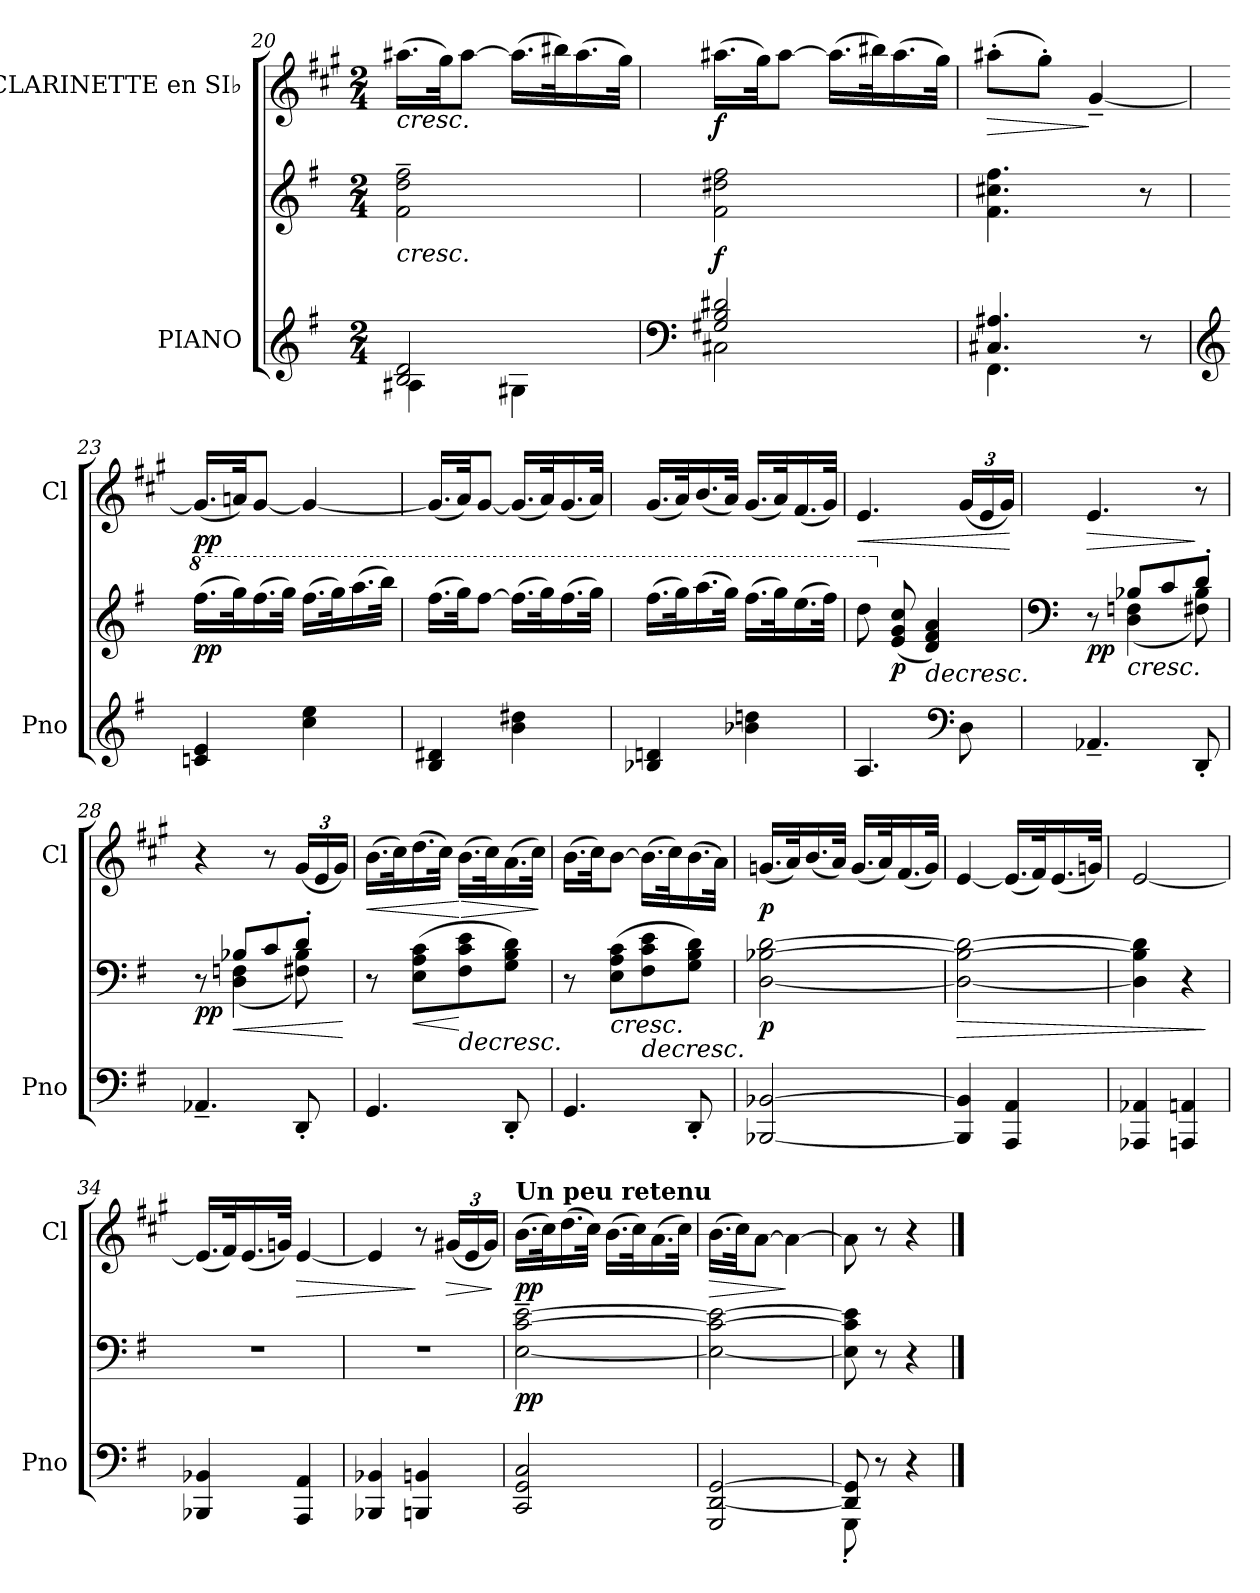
**kern	**kern	**dynam	**kern	**dynam
*part2	*part2	*part2	*part1	*part1
*staff3	*staff2	*staff2/3	*staff1	*staff1
*I"PIANO	*	*	*I"CLARINETTE en SI♭	*
*I'Pno	*	*	*I'Cl	*
*clefG2	*clefG2	*	*clefG2	*
*	*	*	*ITrd1c2	*
*k[f#]	*k[f#]	*	*k[f#]	*
*M2/4	*M2/4	*	*M2/4	*
=20	=20	=20	=20	=20
*^	*	*	*	*
!	!	!	!	!LO:TX:b:i:t=cresc.	!
!	!	!LO:TX:b:i:t=cresc.	!	!	!
2B/ 2d/	4A#X\	2f#\~ 2dd\~ 2ff#\~	.	(>16.gg#X\LL	.
.	.	.	.	32ff#\JK)	.
.	.	.	.	[8gg#\J	.
.	4G#X\	.	.	(>16.gg#\LL]	.
.	.	.	.	32aa#X\K)	.
.	.	.	.	(>16.gg#\	.
.	.	.	.	32ff#\JJk)	.
=21	=21	=21	=21	=21	=21
*clefF4	*	*	*	*	*
!	!	!	!LO:DY:b	!	!LO:DY:b
2G#X/ 2B/ 2d#X/	2C#X\	2f#\ 2dd#X\ 2ff#\	f	(>16.gg#X\LL	f
.	.	.	.	32ff#\JK)	.
.	.	.	.	[8gg#\J	.
.	.	.	.	(>16.gg#\LL]	.
.	.	.	.	32aa#X\K)	.
.	.	.	.	(>16.gg#\	.
.	.	.	.	32ff#\JJk)	.
=22	=22	=22	=22	=22	=22
!	!	!	!	!	!LO:HP:b
4.C#X/ 4.A#X/	4.FF#\	4.f#\ 4.cc#X\ 4.ff#\	.	(>8gg#X'\L	>
.	.	.	.	8ff#'\J)	.
.	.	.	.	[4f#~/	]
8r	8ryy	8r	.	.	.
*v	*v	*	*	*	*
=23	=23	=23	=23	=23
*clefG2	*	*	*	*
*	*8va	*	*	*
*^	*	*	*	*
!	!	!	!LO:DY:b	!	!LO:DY:b
*v	*v	*	*	*	*
4cn/ 4e/	(>16.fff#\LL	pp	(<16.f#/LL]	pp
.	32ggg\K)	.	32gn/JK)	.
.	(>16.fff#\	.	[8f#/J	.
.	32ggg\JJk)	.	.	.
4cc\ 4ee\	(>16.fff#\LL	.	4f#/_	.
.	32ggg\K)	.	.	.
.	(>16.aaa\	.	.	.
.	32bbb\JJk)	.	.	.
!!LO:LB:g=z
=24	=24	=24	=24	=24
4B/ 4d#X/	(>16.fff#\LL	.	(<16.f#/LL]	.
.	32ggg\JK)	.	32g/JK)	.
.	[8fff#\J	.	[8f#/J	.
4b\ 4dd#X\	(>16.fff#\LL]	.	(<16.f#/LL]	.
.	32ggg\K)	.	32g/K)	.
.	(>16.fff#\	.	(<16.f#/	.
.	32ggg\JJk)	.	32g/JJk)	.
=25	=25	=25	=25	=25
4B-X/ 4dn/	(>16.fff#\LL	.	(<16.f#/LL	.
.	32ggg\K)	.	32g/K)	.
.	(>16.aaa\	.	(<16.a/	.
.	32ggg\JJk)	.	32g/JJk)	.
4b-X\ 4ddn\	(>16.fff#\LL	.	(<16.f#/LL	.
.	32ggg\K)	.	32g/K)	.
.	(>16.eee\	.	(<16.e/	.
.	32fff#\JJk)	.	32f#/JJk)	.
=26	=26	=26	=26	=26
!	!	!	!	!LO:HP:b
4.A/	8ddd\	.	4.d/	<
*	*X8va	*	*	*
!	!	!LO:DY:b	!	!
.	(<8e/ 8g/ 8cc/	p	.	.
!	!	!LO:HP:b	!	!
.	4d/ 4f#/ 4a/)	>	.	.
*clefF4	*	*	*	*
*	*	*	*Xbrackettup	*
8D\	.	.	(<24f#/LL	.
.	.	.	24d/	.
.	.	.	24f#/JJ)	.
.	.	.	.	[
=27	=27	=27	=27	=27
*	*clefF4	*	*	*
*	*^	*	*	*
!	!	!	!LO:DY:b	!	!LO:HP:b
4.AA-X~/	8r	8ryy	pp	4.d/	>
!	!	!	!LO:HP:b	!	!
.	8B-X/L	(<4D\ 4Fn\	<	.	.
.	8c/	.	.	.	.
8DD'/	8d'/J	8F#X\ 8B-\)	.	8r	]
*	*v	*v	*	*	*
.	.	]	.	.
=28	=28	=28	=28	=28
*	*^	*	*	*
!	!	!	!LO:DY:b	!	!
4.AA-X~/	8r	8ryy	pp	4r	.
!	!	!	!LO:HP:b	!	!
.	8B-X/L	(<4D\ 4Fn\	<	.	.
.	8c/	.	.	8r	.
8DD'/	8d'/J	8F#X\ 8B-\)	.	(<24f#/LL	.
.	.	.	.	24d/	.
.	.	.	.	24f#/JJ)	.
*	*v	*v	*	*	*
.	.	[	.	.
!!LO:LB:g=z
=29	=29	=29	=29	=29
!	!	!	!	!LO:HP:b
4.GG/	8r	.	(>16.a\LL	<
.	.	.	32b\K)	.
!	!	!LO:HP:b	!	!
.	(>8E\ 8A\ 8c\L	<	(>16.cc\	.
.	.	.	32b\JJk)	.
!	!	!LO:HP:n=1:b	!	!LO:HP:n=1:b
.	8F#\ 8c\ 8e\	[ >	(>16.a\LL	[ >
.	.	.	32b\K)	.
8DD'/	8G\ 8B\ 8d\J)	[	(>16.g\	.
.	.	.	32b\JJk)	.
.	.	.	.	]
=30	=30	=30	=30	=30
4.GG/	8r	.	(>16.a\LL	.
.	.	.	32b\JK)	.
!	!	!LO:HP:b	!	!
.	(>8E\ 8A\ 8c\L	<	[8a\J	.
!	!	!LO:HP:n=1:b	!	!
.	8F#\ 8c\ 8e\	] >	(>16.a\LL]	.
.	.	.	32b\K)	.
8DD'/	8G\ 8B\ 8d\J)	[	(>16.a\	.
.	.	.	32g\JJk)	.
=31	=31	=31	=31	=31
!	!	!LO:DY:b	!	!LO:DY:b
[2BBB-X/ [2BB-X/	[2D\ [2B-X\ [2d\	p	(<16.fn/LL	p
.	.	.	32g/K)	.
.	.	.	(<16.a/	.
.	.	.	32g/JJk)	.
.	.	.	(<16.f/LL	.
.	.	.	32g/K)	.
.	.	.	(<16.e/	.
.	.	.	32f/JJk)	.
=32	=32	=32	=32	=32
!	!	!LO:HP:b	!	!
4BBB-/] 4BB-/]	2D\_ 2B-\_ 2d\_	>	[4d/	.
4AAA/ 4AA/	.	.	(<16.d/LL]	.
.	.	.	32e/K)	.
.	.	.	(<16.d/	.
.	.	.	32fn/JJk)	.
=33	=33	=33	=33	=33
4AAA-X/ 4AA-X/	4D\] 4B-\] 4d\]	.	[2d/	.
4AAAn/ 4AAn/	4r	.	.	.
.	.	]	.	.
!!LO:LB:g=z
=34	=34	=34	=34	=34
!	!	!LO:DY:b	!	!
!	!	!LO:DY:n=1:b	!	!LO:DY:b
!	!	!	!	!LO:DY:n=1:b
4BBB-X/ 4BB-X/	2r	other-dynamics p	(<16.d/LL]	other-dynamics p
.	.	.	32e/K)	.
.	.	.	(<16.d/	.
.	.	.	32fn/JJk)	.
!	!	!	!	!LO:HP:b
4AAA/ 4AA/	.	.	[4d/	>
=35	=35	=35	=35	=35
4BBB-X/ 4BB-X/	2r	.	4d/]	.
4BBBn/ 4BBn/	.	.	8r	]
!	!	!	!	!LO:HP:b
.	.	.	(<24f#X/LL	>
.	.	.	24d/	.
.	.	.	24f#/JJ)	.
.	.	]	.	]
=36	=36	=36	=36	=36
*	*	*	*MM40	*
!	!	!	!LO:TX:a:B:t=Un peu retenu	!
!	!	!LO:DY:b	!	!LO:DY:b
2CC/ 2GG/ 2C/	[2E\~ [2c\~ [2e\~	pp	(>16.a\LL	pp
.	.	.	32b\K)	.
.	.	.	(>16.cc\	.
.	.	.	32b\JJk)	.
.	.	.	(>16.a\LL	.
.	.	.	32b\K)	.
.	.	.	(>16.g\	.
.	.	.	32b\JJk)	.
=37	=37	=37	=37	=37
!	!	!	!	!LO:HP:b
2GGG/ [2DD/ [2GG/	2E\_ 2c\_ 2e\_	.	(>16.a\LL	>
.	.	.	32b\JK)	.
.	.	.	[8g\J	.
.	.	.	4g\_	]
=38	=38	=38	=38	=38
*^	*	*	*	*
8DD/] 8GG/]	8GGG'\	8E\] 8c\] 8e\]	.	8g\]	.
8r	8ryy	8r	.	8r	.
4r	4ryy	4r	.	4r	.
*v	*v	*	*	*	*
==	==	==	==	==
*-	*-	*-	*-	*-
